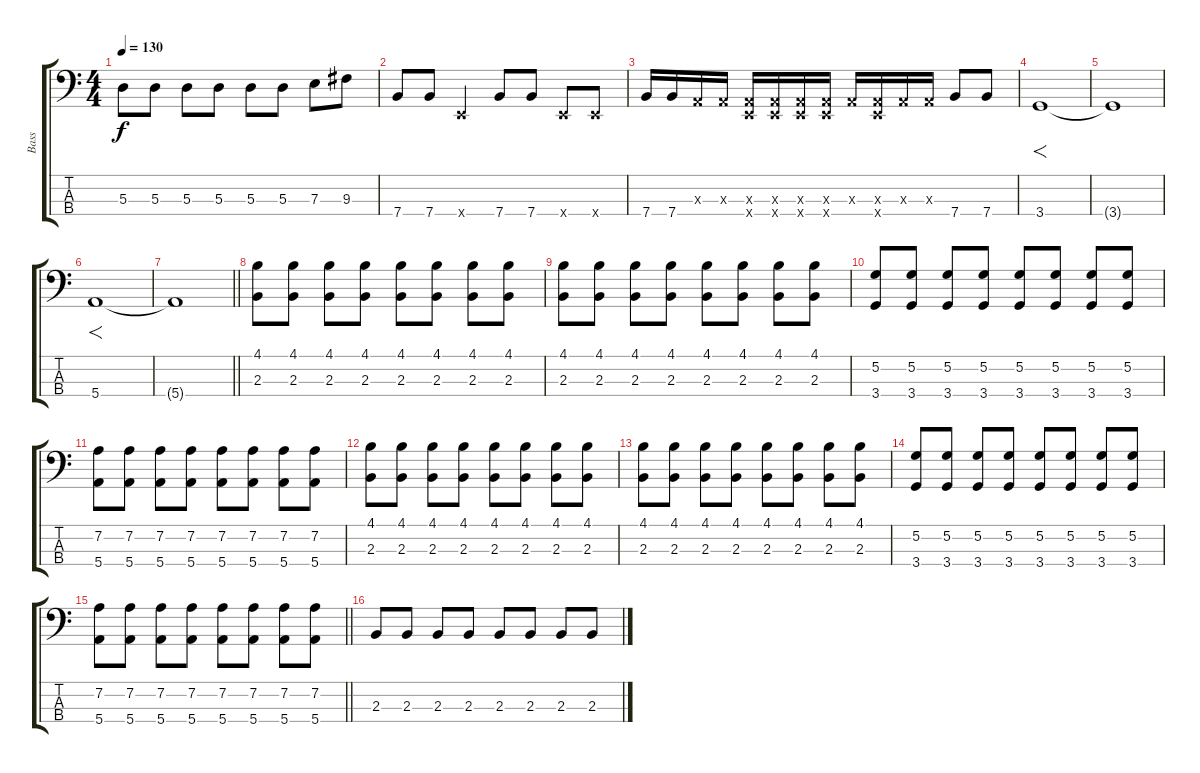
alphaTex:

\track ("Bass" "Bass") {instrument electricbassfinger}
\staff {score tabs}
\tuning (G2 D2 A1 E1) {hide}
\ts (4 4)
\tempo 130
\clef f4
\ks c
5.3.8{dy f} 5.3.8 5.3.8 5.3.8 5.3.8 5.3.8 7.3.8 9.3.8 |
7.4.8 7.4.8 0.4{x}.4 7.4.8 7.4.8 0.4{x}.8 0.4{x}.8 |
7.4.16 7.4.16 0.3{x}.16 0.3{x}.16 (0.3{x} 0.4{x}).16 (0.3{x} 0.4{x}).16 (0.3{x} 0.4{x}).16 (0.3{x} 0.4{x}).16 0.3{x}.16 (0.3{x} 0.4{x}).16 0.3{x}.16 0.3{x}.16 7.4.8 7.4.8 |
3.4.1{f} |
3.4{t}.1 |
5.4.1{f} |
\barLineRight lightlight
5.4{t}.1 |
(4.1 2.3).8 (4.1 2.3).8 (4.1 2.3).8 (4.1 2.3).8 (4.1 2.3).8 (4.1 2.3).8 (4.1 2.3).8 (4.1 2.3).8 |
(4.1 2.3).8 (4.1 2.3).8 (4.1 2.3).8 (4.1 2.3).8 (4.1 2.3).8 (4.1 2.3).8 (4.1 2.3).8 (4.1 2.3).8 |
(5.2 3.4).8 (5.2 3.4).8 (5.2 3.4).8 (5.2 3.4).8 (5.2 3.4).8 (5.2 3.4).8 (5.2 3.4).8 (5.2 3.4).8 |
(7.2 5.4).8 (7.2 5.4).8 (7.2 5.4).8 (7.2 5.4).8 (7.2 5.4).8 (7.2 5.4).8 (7.2 5.4).8 (7.2 5.4).8 |
(4.1 2.3).8 (4.1 2.3).8 (4.1 2.3).8 (4.1 2.3).8 (4.1 2.3).8 (4.1 2.3).8 (4.1 2.3).8 (4.1 2.3).8 |
(4.1 2.3).8 (4.1 2.3).8 (4.1 2.3).8 (4.1 2.3).8 (4.1 2.3).8 (4.1 2.3).8 (4.1 2.3).8 (4.1 2.3).8 |
(5.2 3.4).8 (5.2 3.4).8 (5.2 3.4).8 (5.2 3.4).8 (5.2 3.4).8 (5.2 3.4).8 (5.2 3.4).8 (5.2 3.4).8 |
\barLineRight lightlight
(7.2 5.4).8 (7.2 5.4).8 (7.2 5.4).8 (7.2 5.4).8 (7.2 5.4).8 (7.2 5.4).8 (7.2 5.4).8 (7.2 5.4).8 |
2.3.8 2.3.8 2.3.8 2.3.8 2.3.8 2.3.8 2.3.8 2.3.8
